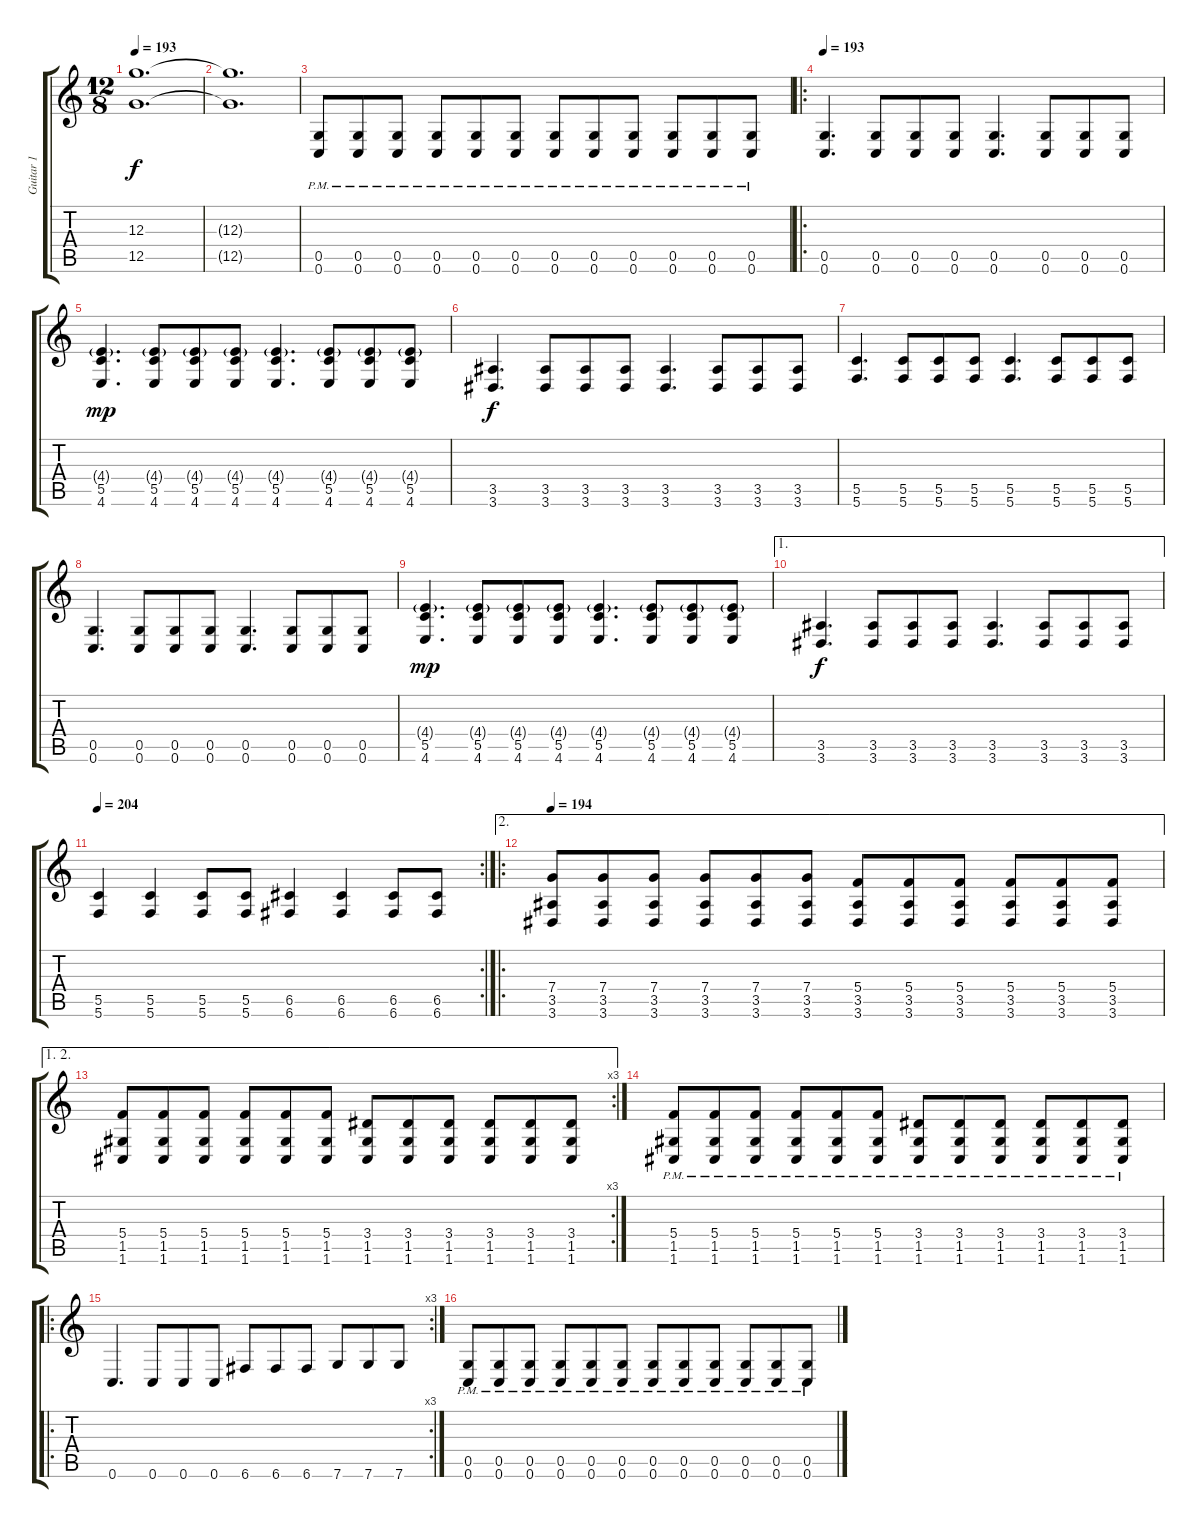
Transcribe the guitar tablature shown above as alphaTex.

\track ("Guitar 1" "Guitar 1") {instrument distortionguitar}
\staff {score tabs}
\tuning (E4 C4 G3 C3 G2 C2) {hide}
\ts (12 8)
\tempo 193
\clef g2
\ks c
(12.3{t} 12.5{t}).1{d dy f} |
(12.3{t} 12.5{t}).1{d} |
(0.5{pm} 0.6{pm}).8 (0.5{pm} 0.6{pm}).8 (0.5{pm} 0.6{pm}).8 (0.5{pm} 0.6{pm}).8 (0.5{pm} 0.6{pm}).8 (0.5{pm} 0.6{pm}).8 (0.5{pm} 0.6{pm}).8 (0.5{pm} 0.6{pm}).8 (0.5{pm} 0.6{pm}).8 (0.5{pm} 0.6{pm}).8 (0.5{pm} 0.6{pm}).8 (0.5{pm} 0.6{pm}).8 |
\ro
\tempo 193
(0.5 0.6).4{d} (0.5 0.6).8 (0.5 0.6).8 (0.5 0.6).8 (0.5 0.6).4{d} (0.5 0.6).8 (0.5 0.6).8 (0.5 0.6).8 |
(4.4{g} 5.5 4.6).4{d dy mp} (4.4{g} 5.5 4.6).8 (4.4{g} 5.5 4.6).8 (4.4{g} 5.5 4.6).8 (4.4{g} 5.5 4.6).4{d} (4.4{g} 5.5 4.6).8 (4.4{g} 5.5 4.6).8 (4.4{g} 5.5 4.6).8 |
(3.5 3.6).4{d dy f} (3.5 3.6).8 (3.5 3.6).8 (3.5 3.6).8 (3.5 3.6).4{d} (3.5 3.6).8 (3.5 3.6).8 (3.5 3.6).8 |
(5.5 5.6).4{d} (5.5 5.6).8 (5.5 5.6).8 (5.5 5.6).8 (5.5 5.6).4{d} (5.5 5.6).8 (5.5 5.6).8 (5.5 5.6).8 |
(0.5 0.6).4{d} (0.5 0.6).8 (0.5 0.6).8 (0.5 0.6).8 (0.5 0.6).4{d} (0.5 0.6).8 (0.5 0.6).8 (0.5 0.6).8 |
(4.4{g} 5.5 4.6).4{d dy mp} (4.4{g} 5.5 4.6).8 (4.4{g} 5.5 4.6).8 (4.4{g} 5.5 4.6).8 (4.4{g} 5.5 4.6).4{d} (4.4{g} 5.5 4.6).8 (4.4{g} 5.5 4.6).8 (4.4{g} 5.5 4.6).8 |
\ae 1
(3.5 3.6).4{d dy f} (3.5 3.6).8 (3.5 3.6).8 (3.5 3.6).8 (3.5 3.6).4{d} (3.5 3.6).8 (3.5 3.6).8 (3.5 3.6).8 |
\rc 2
\tempo 204
(5.5 5.6).4 (5.5 5.6).4 (5.5 5.6).8 (5.5 5.6).8 (6.5 6.6).4 (6.5 6.6).4 (6.5 6.6).8 (6.5 6.6).8 |
\ae 2
\ro
\tempo 194
(7.4 3.5 3.6).8 (7.4 3.5 3.6).8 (7.4 3.5 3.6).8 (7.4 3.5 3.6).8 (7.4 3.5 3.6).8 (7.4 3.5 3.6).8 (5.4 3.5 3.6).8 (5.4 3.5 3.6).8 (5.4 3.5 3.6).8 (5.4 3.5 3.6).8 (5.4 3.5 3.6).8 (5.4 3.5 3.6).8 |
\ae (1 2)
\rc 3
(5.4 1.5 1.6).8 (5.4 1.5 1.6).8 (5.4 1.5 1.6).8 (5.4 1.5 1.6).8 (5.4 1.5 1.6).8 (5.4 1.5 1.6).8 (3.4 1.5 1.6).8 (3.4 1.5 1.6).8 (3.4 1.5 1.6).8 (3.4 1.5 1.6).8 (3.4 1.5 1.6).8 (3.4 1.5 1.6).8 |
(5.4 1.5 1.6{pm}).8 (5.4 1.5 1.6{pm}).8 (5.4 1.5 1.6{pm}).8 (5.4 1.5 1.6{pm}).8 (5.4 1.5 1.6{pm}).8 (5.4 1.5 1.6{pm}).8 (3.4 1.5 1.6{pm}).8 (3.4 1.5 1.6{pm}).8 (3.4 1.5 1.6{pm}).8 (3.4 1.5 1.6{pm}).8 (3.4 1.5 1.6{pm}).8 (3.4 1.5 1.6{pm}).8 |
\ro
\rc 3
0.6.4{d} 0.6.8 0.6.8 0.6.8 6.6.8 6.6.8 6.6.8 7.6.8 7.6.8 7.6.8 |
(0.5{pm} 0.6{pm}).8 (0.5{pm} 0.6{pm}).8 (0.5{pm} 0.6{pm}).8 (0.5{pm} 0.6{pm}).8 (0.5{pm} 0.6{pm}).8 (0.5{pm} 0.6{pm}).8 (0.5{pm} 0.6{pm}).8 (0.5{pm} 0.6{pm}).8 (0.5{pm} 0.6{pm}).8 (0.5{pm} 0.6{pm}).8 (0.5{pm} 0.6{pm}).8 (0.5{pm} 0.6{pm}).8
